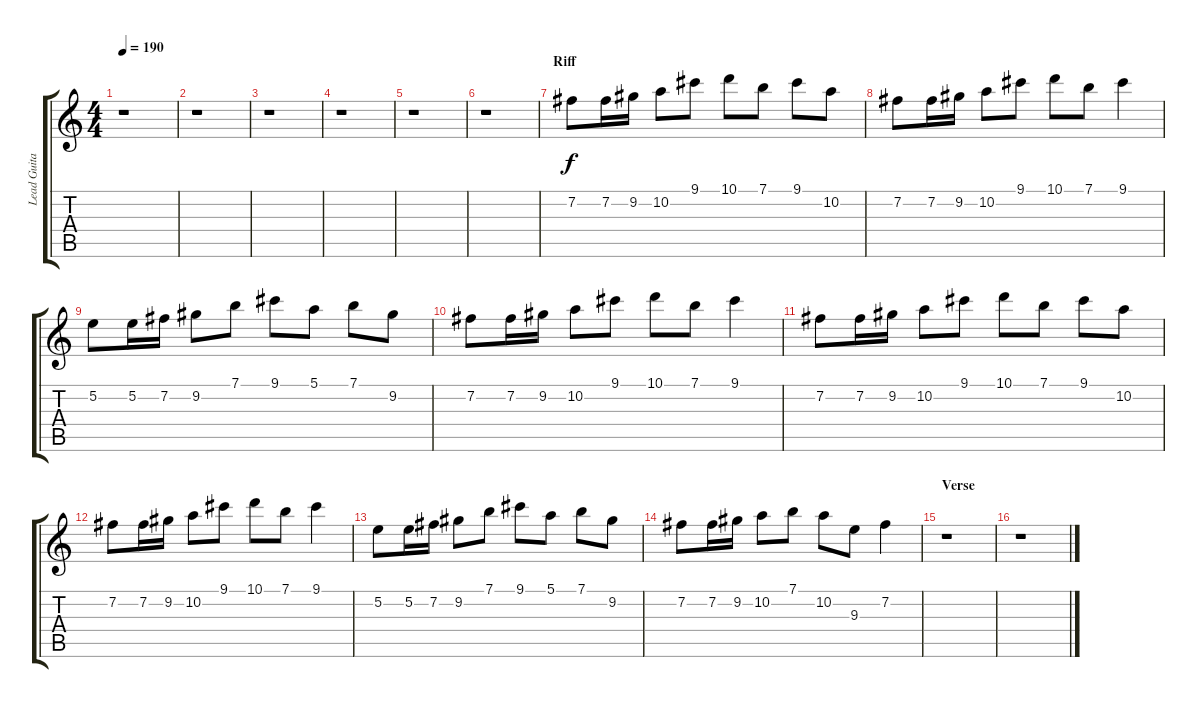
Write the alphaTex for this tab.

\track ("Lead Guitar II" "Lead Guita") {instrument distortionguitar}
\staff {score tabs}
\tuning (E4 B3 G3 D3 A2 E2) {hide}
\ts (4 4)
\tempo 190
\clef g2
\ks c
r.1{dy f} |
r.1 |
r.1 |
r.1 |
r.1 |
r.1 |
\section ("" "Riff")
7.2.8 7.2.16 9.2.16 10.2.8 9.1.8 10.1.8 7.1.8 9.1.8 10.2.8 |
7.2.8 7.2.16 9.2.16 10.2.8 9.1.8 10.1.8 7.1.8 9.1.4 |
5.2.8 5.2.16 7.2.16 9.2.8 7.1.8 9.1.8 5.1.8 7.1.8 9.2.8 |
7.2.8 7.2.16 9.2.16 10.2.8 9.1.8 10.1.8 7.1.8 9.1.4 |
7.2.8 7.2.16 9.2.16 10.2.8 9.1.8 10.1.8 7.1.8 9.1.8 10.2.8 |
7.2.8 7.2.16 9.2.16 10.2.8 9.1.8 10.1.8 7.1.8 9.1.4 |
5.2.8 5.2.16 7.2.16 9.2.8 7.1.8 9.1.8 5.1.8 7.1.8 9.2.8 |
7.2.8 7.2.16 9.2.16 10.2.8 7.1.8 10.2.8 9.3.8 7.2.4 |
\section ("" "Verse")
r.1 |
r.1
